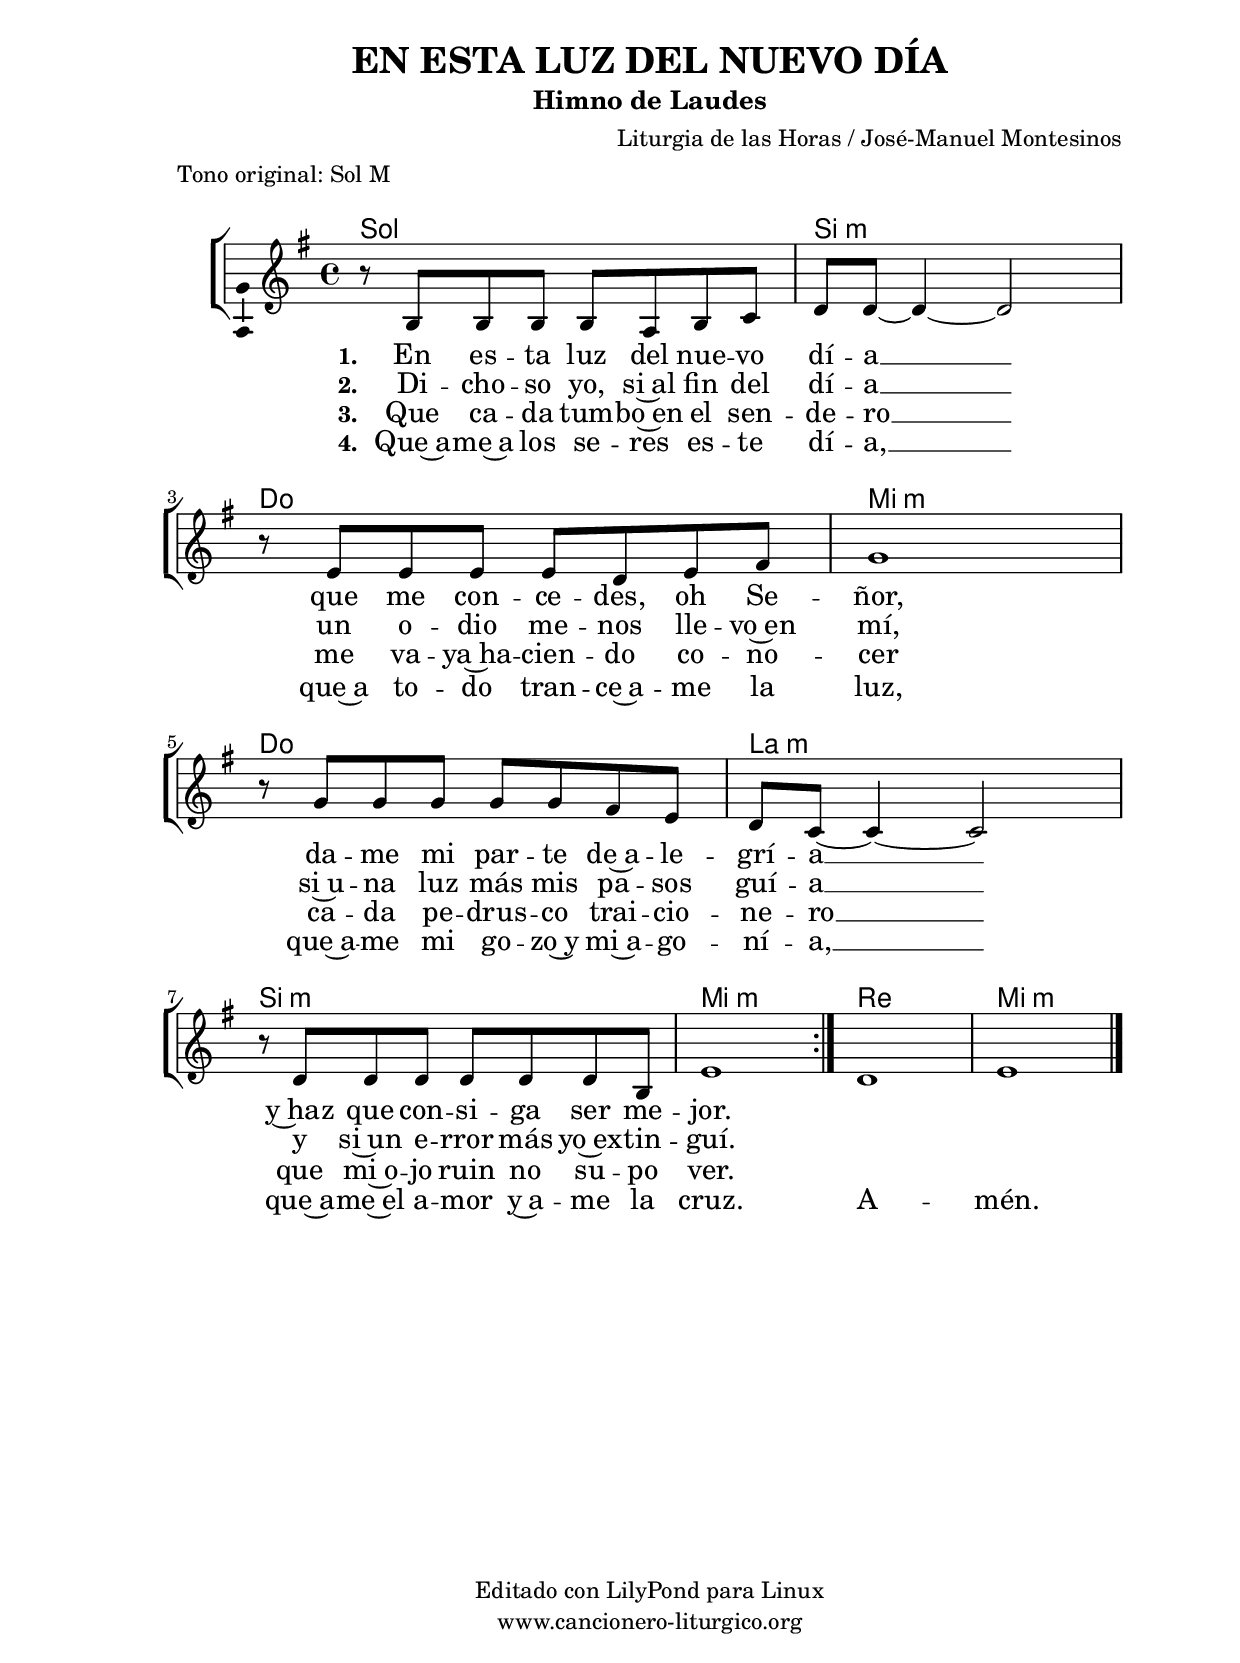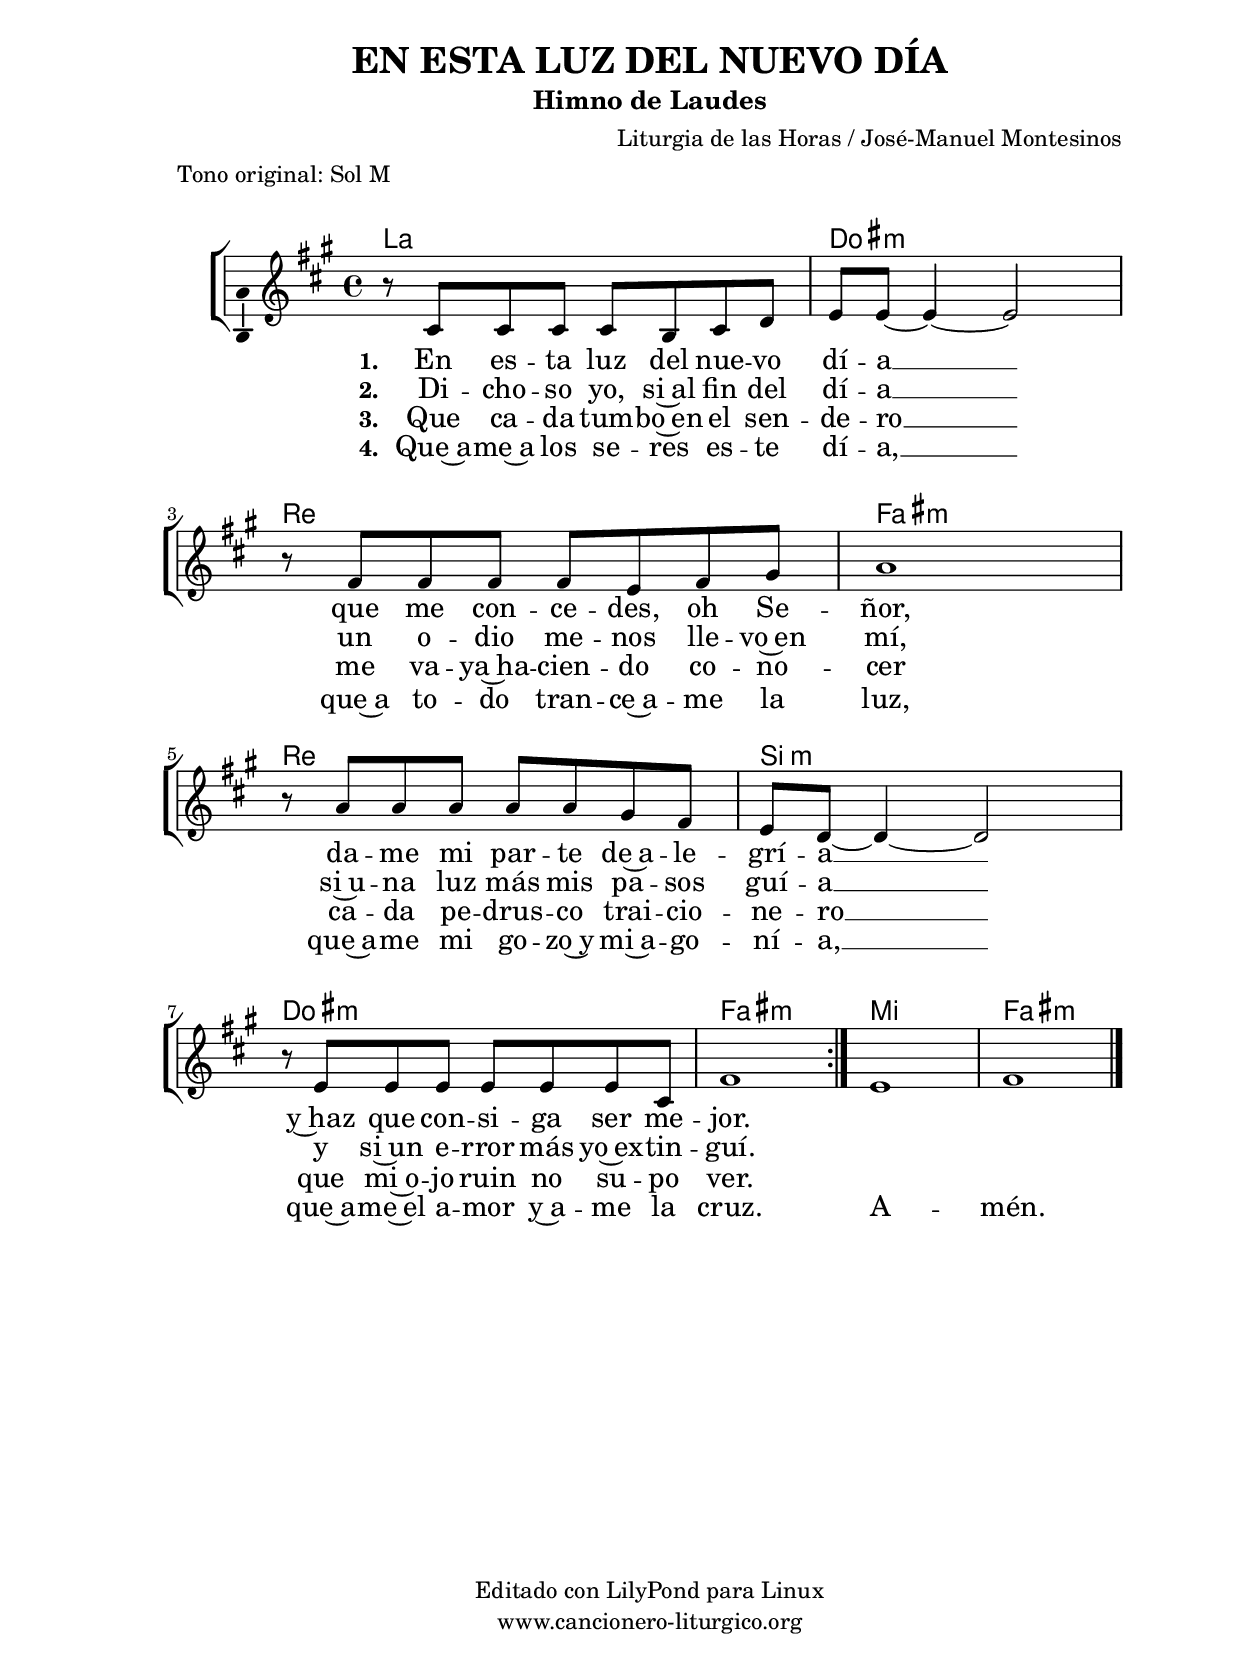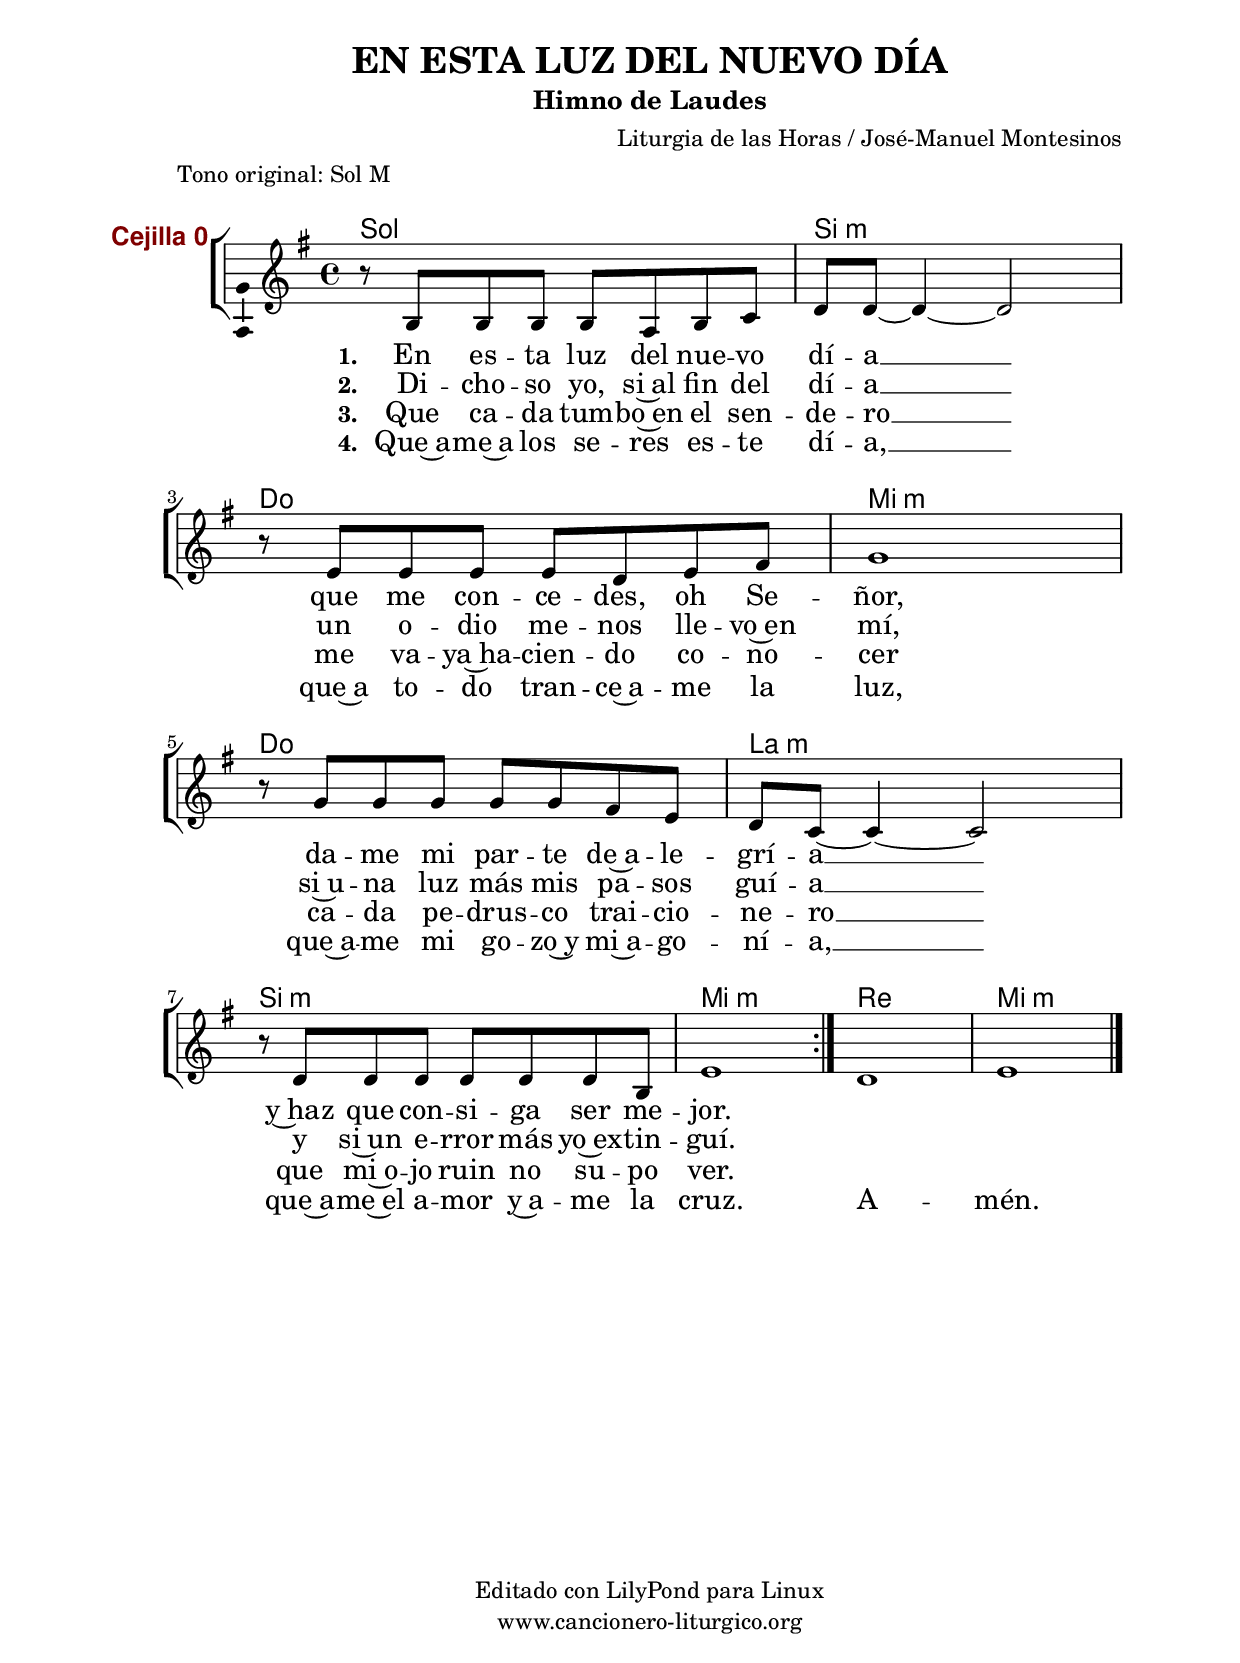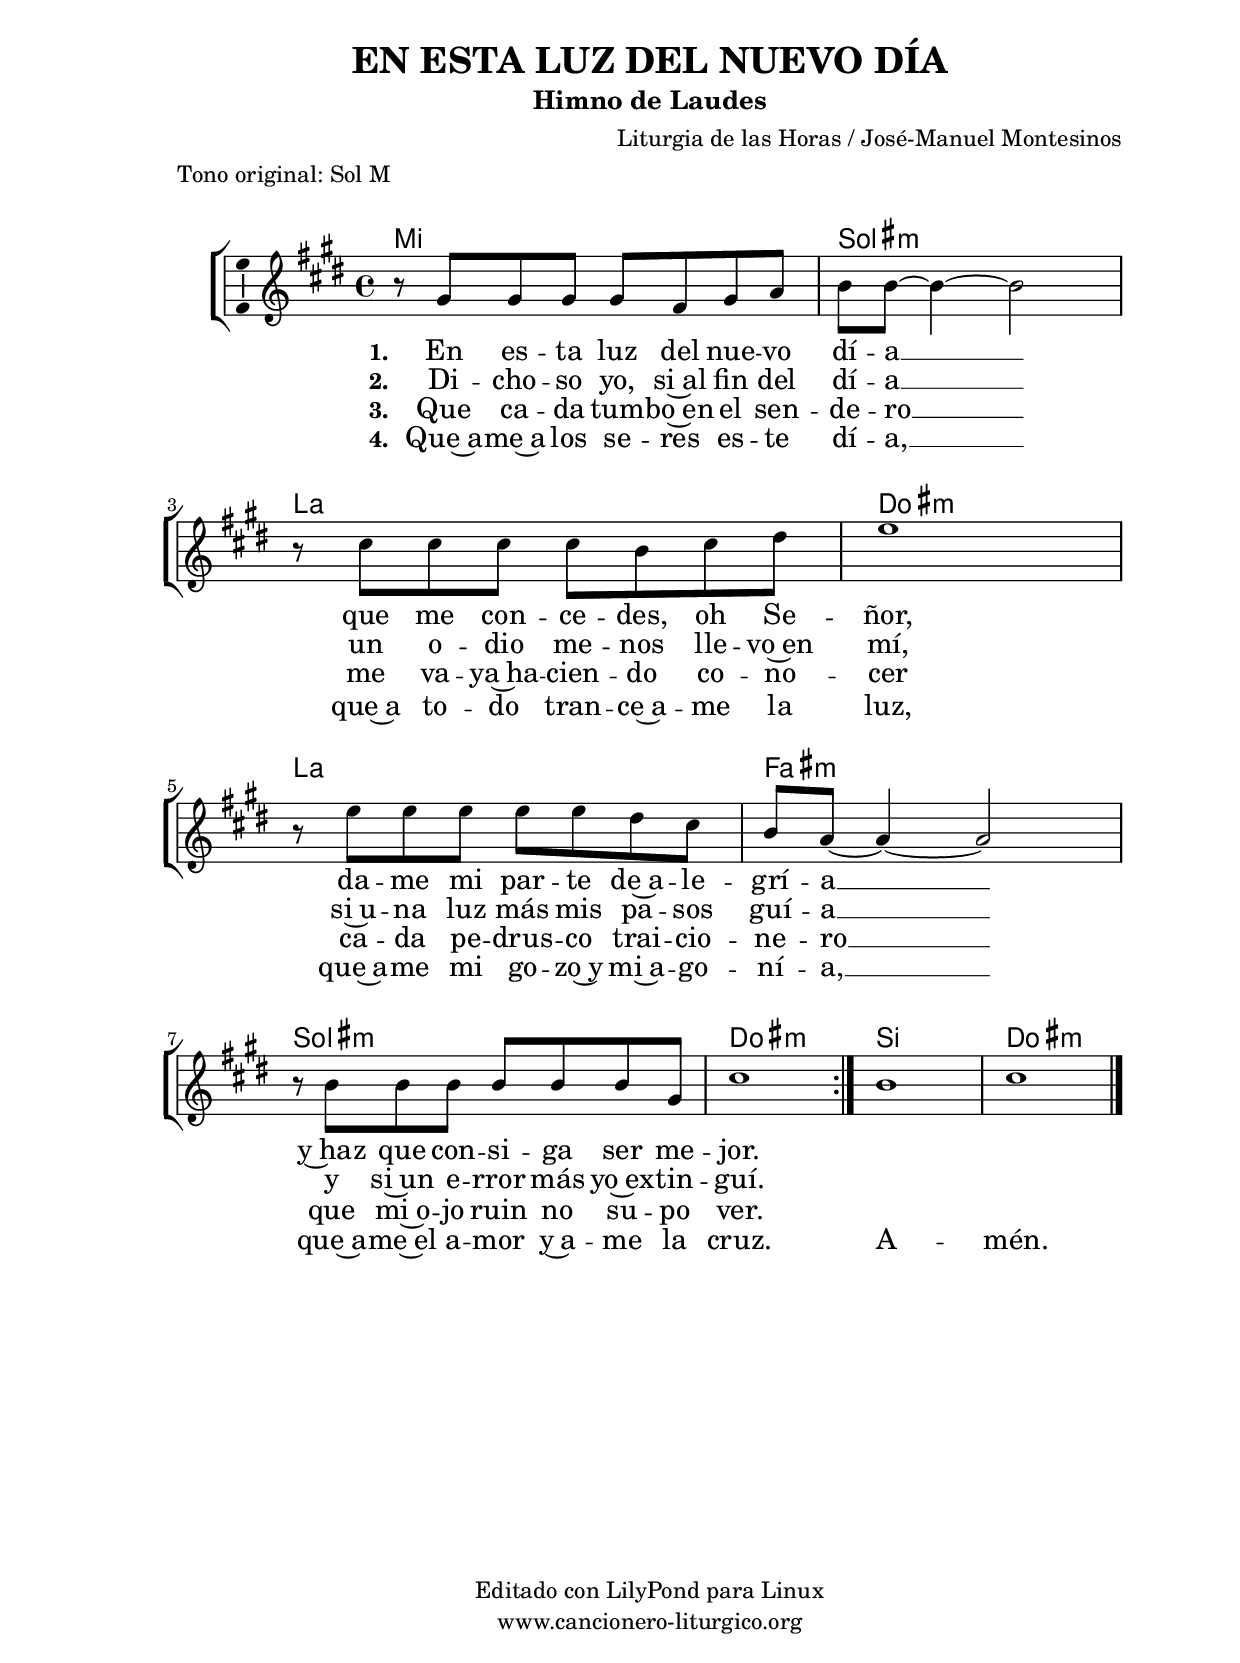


%versión de lilypond para la que se ha escrito esta partitura:
\version "2.16.0"

	%Tamaño papel
	#(set-default-paper-size "a4")
	%Tamaño partitura
	#(set-global-staff-size 20)
	%No responde al pulsar sobre una nota
	#(ly:set-option 'point-and-click #f)

%parámetros del encabezamiento:
\header {
	title = "EN ESTA LUZ DEL NUEVO DÍA"
	subtitle = "Himno de Laudes"
	composer = "Liturgia de las Horas / José-Manuel Montesinos"
	poet = ""
	meter = "Tono original: Sol M"
	arranger = ""
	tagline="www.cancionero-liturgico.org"
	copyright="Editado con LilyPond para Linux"
	tiempo = ""
	usos = "Entrada"
	letra = ""
	}

%parámetros asociados al papel:
\paper  {
	oddHeaderMarkup = \markup {\fill-line { \on-the-fly #not-first-page \fromproperty #'header:title \on-the-fly #not-first-page \fromproperty #'header:composer }}
	evenHeaderMarkup = \markup {\fill-line { \fromproperty #'header:composer \fromproperty #'header:title }}
	#(set-paper-size "a4")
	print-page-number = ##f
	first-page-number = 1
	print-first-page-number = ##f
%	head-separation = 3.0 \cm
	top-margin = 2.0 \cm
	bottom-margin = 0.5\cm
%%%	bottom-margin = -1.0\cm
	left-margin = 3.0 \cm
	line-width = 16.0 \cm 
	indent = 8\mm
	interscoreline = 2.\mm
	between-system-space = 15\mm
%	para que las partituras no llenen la hoja:
	ragged-bottom = ##t
%	idem para la última hoja:
	ragged-last-bottom = ##f
%	para que las partituras llenen el ancho del papel:
	ragged-last = ##f
	after-title-space = 2.5 \cm
%page-count=1
system-count=4

	%Flexible Vertical Spacing
%	markup-markup-spacing =
%	#'((basic-distance . 15) (minimum-distance . 15) (padding . 3))
	markup-system-spacing =
	#'((basic-distance . 15) (minimum-distance . 15) (padding . 3))
	system-system-spacing =
	#'((basic-distance . 15) (minimum-distance . 15) (padding . 3))
	score-system-spacing =
	#'((basic-distance . 15) (minimum-distance . 15) (padding . 5))
%	top-system-spacing = % header
%	#'((basic-distance . 8) (minimum-distance . 0) (padding . 0))
%	top-markup-spacing =
%	#'((basic-distance . 20) (minimum-distance . 20) (padding . 0))
	last-bottom-spacing = % footer
	#'((basic-distance . 5) (minimum-distance . 5) (padding . 0))
%	score-markup-spacing =
%	#'((basic-distance . 16) (minimum-distance . 13) (padding . 0))

	}


%parámetros que afectan a toda la partitura:
global =  {
	%clave de sol (G):
	\clef G
	%armadura:
%	\transpose g bes
	\key g \major
	\tempo 4=110
	\set Score.tempoHideNote = ##t
	}


acordes = {
	\italianChords
	\chordmode {
%	\transpose g bes
{

g1 b:m c e:m c a:m b:m e:m
d1 e:m

	}
	}
}


melodia = 
%	\transpose g bes
{
\time 4/4

%\phrasingSlurDashed

\relative c'{

r8 b8 b b b a b c
d8 d8~d4~d2
r8 e8 e e e d e fis
g1
r8 g8 g g g g fis e
d8 c8~c4~c2
r8 d8 d d d d d b
e1

\bar ":|."

d1
e1

\bar "|."

}
}


texto = \lyricmode {

\set stanza =#"1. " 
En es -- ta luz del nue -- vo dí -- a __
que me con -- ce -- des, oh Se -- ñor,
da -- me mi par -- te de~a -- le -- grí -- a __
y~haz que con -- si -- ga ser me -- jor.

}

textodos = \lyricmode {

\set stanza =#"2. " 
Di -- cho -- so yo, si~al fin del dí -- a __
un o -- dio me -- nos lle -- vo~en mí,
si~u -- na luz más mis pa -- sos guí -- a __
y si~un e -- rror más yo~ex -- tin -- guí.

}

textotres = \lyricmode {

\set stanza =#"3. " 
Que ca -- da tum -- bo~en el sen -- de -- ro __
me va -- ya~ha -- cien -- do co -- no -- cer
ca -- da pe -- drus -- co trai -- cio -- ne -- ro __
que mi~o -- jo ruin no su -- po ver.

}

textocuatro = \lyricmode {

\set stanza =#"4. " 
Que~a -- me~a los se -- res es -- te dí -- a, __
que~a to -- do tran -- ce~a -- me la luz,
que~a -- me mi go -- zo~y mi~a -- go -- ní -- a, __
que~a -- me~el a -- mor y~a -- me la cruz.

A -- mén.

}

acordesStaff = \context ChordNames = acordesStaff <<
	\set chordChanges = ##t
	\acordes
	>>


%%%%%%%%%%%%%%%%%%%%%%%%%%%%%%%%%%% CEJILLA %%%%%%%%%%%%%%%%%%%%%%%%%%%%%%%%%%%
acordescejilla = {
%%%	\override ChordNames.ChordName #'font-size = #-1
%%%	\override ChordNames.ChordName #'font-series = #'bold
	\transpose c c {
		\acordes
		}
	}

acordescejillaStaff = \context ChordNames = acordescejillaStaff <<
	\set Staff.instrumentName = \markup \with-color #darkred \larger \bold \sans "Cejilla 0"
	\set chordChanges = ##t
	\acordescejilla
	>>
%%%%%%%%%%%%%%%%%%%%%%%%%%%%%%%%%%% CEJILLA %%%%%%%%%%%%%%%%%%%%%%%%%%%%%%%%%%%


vozStaff = \context Voice = vozStaff
\with {\consists "Ambitus_engraver"}
<<
%	\set Staff.instrumentName = ""
%	\set Staff.shortInstrumentName = ""
%	\set Staff.midiInstrument = #"clarinet"
%	\set Staff.midiInstrument = #"cello"
	\set Staff.midiInstrument = #"flute"
%	\set Staff.midiInstrument = #"electric guitar (jazz)"
%	\set Staff.midiInstrument = #"english horn"
%	\set Staff.midiInstrument = #"violin"
%	\set Staff.midiInstrument = #"glockenspiel"
	\set Staff.midiMinimumVolume = #0.7
	\set Staff.midiMaximumVolume = #0.9
	\global
	\melodia
	>>


textoStaff = \context Lyrics = textoStaff <<
	\lyricsto vozStaff \texto
	>>

textodosStaff = \context Lyrics = textodosStaff <<
	\lyricsto vozStaff \textodos
	>>

textotresStaff = \context Lyrics = textotresStaff <<
	\lyricsto vozStaff \textotres
	>>

textocuatroStaff = \context Lyrics = textocuatroStaff <<
	\lyricsto vozStaff \textocuatro
	>>


\book {
	\score {
		\context ChoirStaff {
			\override StaffGroup.SystemStartBracket #'collapse-height = #1
			\override Score.SystemStartBar #'collapse-height = #1
			<<
			\acordesStaff
			\vozStaff
			\textoStaff
			\textodosStaff
			\textotresStaff
			\textocuatroStaff
			>>
			}
		\layout {
	    		\context {
				\Lyrics
				\override LyricText #'font-size = #2
				}
	   		 \context {
				\Score
				\override StaffSymbol #'staff-space = #(magstep +3)
				}
			}
		}
	\score {
		\unfoldRepeats
		\context ChoirStaff {
			<<
			\acordesStaff
			\vozStaff
			>>
			}
		\midi {
	  		\context {
	  			\Score
				tempoWholesPerMinute = #(ly:make-moment 70 4)
				}
			}
		}
	}


%Partitura para guitarra
#(define output-suffix "G")
\book {
	\score {
		\context ChoirStaff {
			\override StaffGroup.SystemStartBracket #'collapse-height = #1
			\override Score.SystemStartBar #'collapse-height = #1
			<<
			\acordescejillaStaff
			\vozStaff
			\textoStaff
			\textodosStaff
			\textotresStaff
			\textocuatroStaff
			>>
			}
		\layout {
%%%%%%%%%%%%%%%%%%%%%%%%%%%%%%%%%%% CEJILLA %%%%%%%%%%%%%%%%%%%%%%%%%%%%%%%%%%%
			\context {
				\ChordNames \consists Instrument_name_engraver
				}
%%%%%%%%%%%%%%%%%%%%%%%%%%%%%%%%%%% CEJILLA %%%%%%%%%%%%%%%%%%%%%%%%%%%%%%%%%%%
	    		\context {
				\Lyrics
				\override LyricText #'font-size = #2
				}
	   		 \context {
				\Score
				\override StaffSymbol #'staff-space = #(magstep +3)
				}
			}
		}
	}


#(define output-suffix "C")
\book {
	\score {
		\context ChoirStaff {
			\override StaffGroup.SystemStartBracket #'collapse-height = #1
			\override Score.SystemStartBar #'collapse-height = #1
\transpose c d
			<<
			\acordesStaff
			\vozStaff
			\textoStaff
			\textodosStaff
			\textotresStaff
			\textocuatroStaff
			>>
			}
		\layout {
	    		\context {
				\Lyrics
				\override LyricText #'font-size = #2
				}
	   		 \context {
				\Score
				\override StaffSymbol #'staff-space = #(magstep +3)
				}
			}
		}
	}


#(define output-suffix "S")
\book {
	\score {
		\context ChoirStaff {
			\override StaffGroup.SystemStartBracket #'collapse-height = #1
			\override Score.SystemStartBar #'collapse-height = #1
\transpose c a
			<<
			\acordesStaff
			\vozStaff
			\textoStaff
			\textodosStaff
			\textotresStaff
			\textocuatroStaff
			>>
			}
		\layout {
	    		\context {
				\Lyrics
				\override LyricText #'font-size = #2
				}
	   		 \context {
				\Score
				\override StaffSymbol #'staff-space = #(magstep +3)
				}
			}
		}
	}


